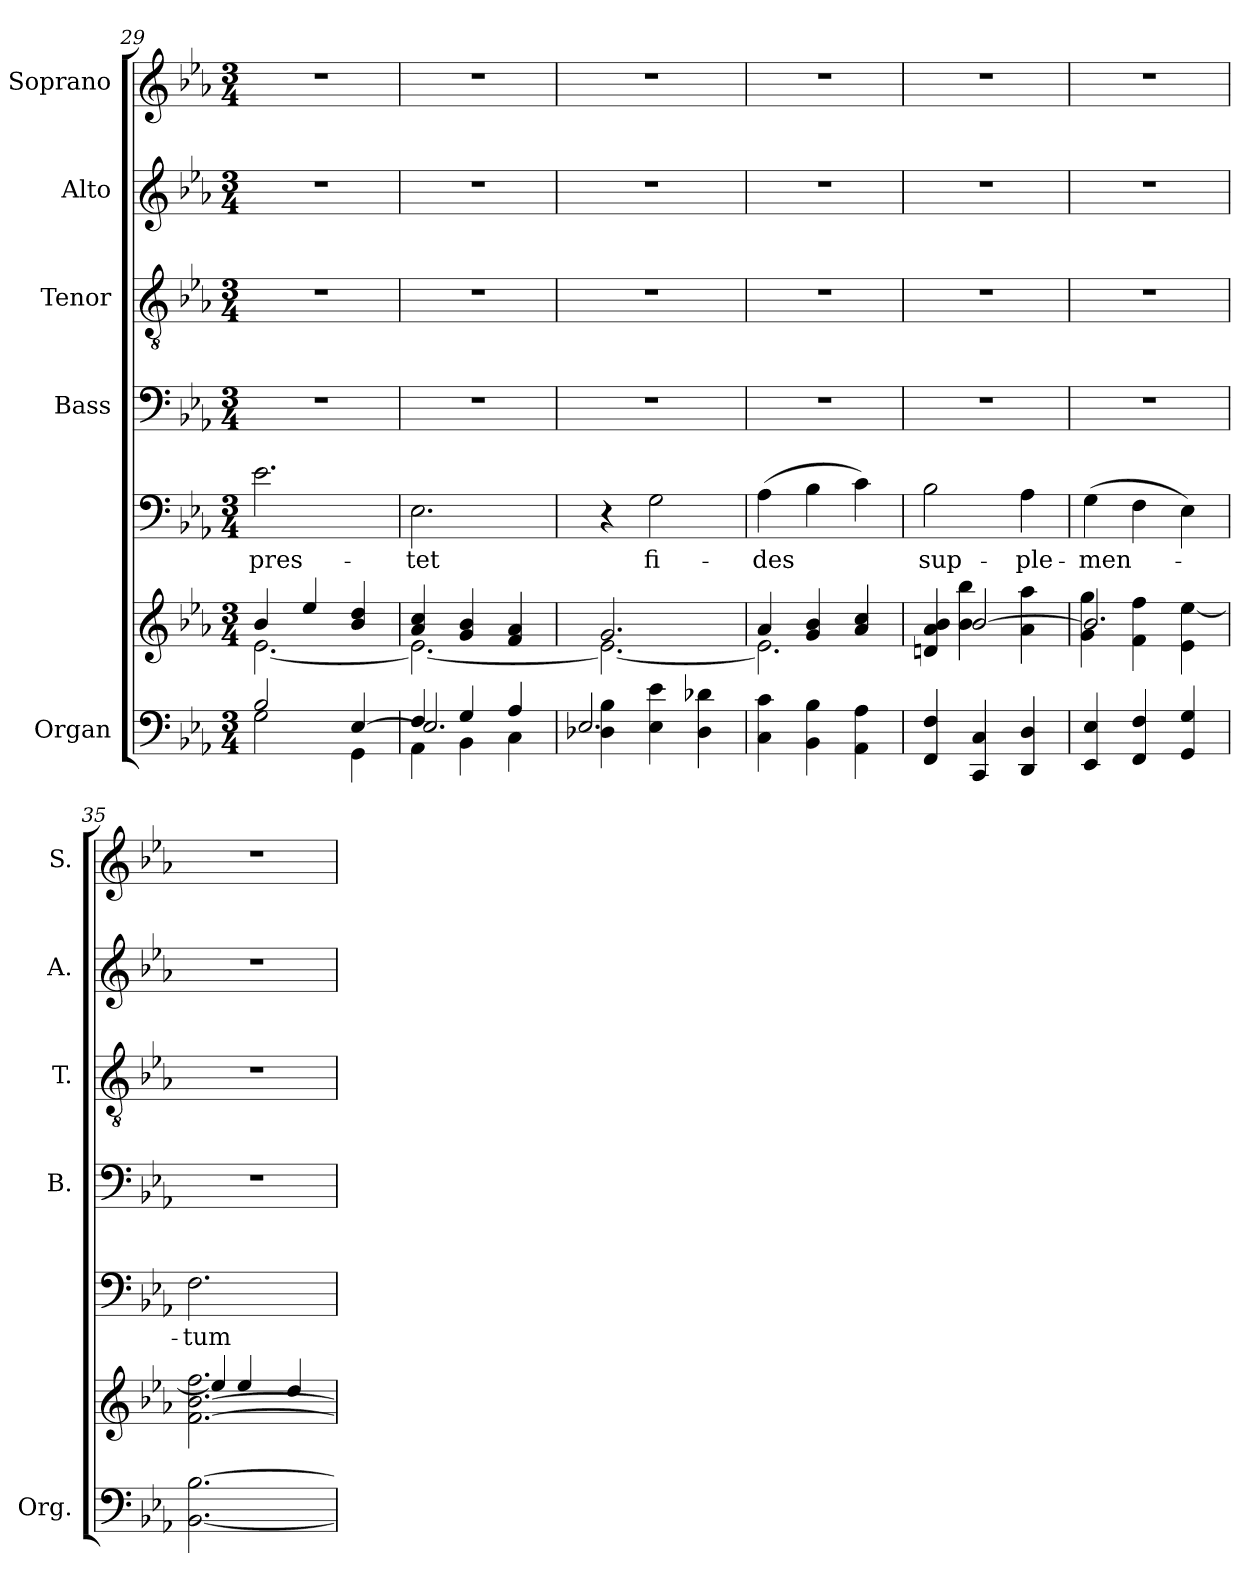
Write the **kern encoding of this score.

**kern	**kern	**kern	**text	**kern	**kern	**kern	**kern
*part6	*part6	*part5	*part5	*part4	*part3	*part2	*part1
*staff7	*staff6	*staff5	*staff5	*staff4	*staff3	*staff2	*staff1
*I"Organ	*	*	*	*I"Bass	*I"Tenor	*I"Alto	*I"Soprano
*I'Org.	*	*	*	*I'B.	*I'T.	*I'A.	*I'S.
*clefF4	*clefG2	*clefF4	*	*clefF4	*clefGv2	*clefG2	*clefG2
*	*	*	*	*	*ITrd7c12	*	*
*k[b-e-a-]	*k[b-e-a-]	*k[b-e-a-]	*	*k[b-e-a-]	*k[b-e-a-]	*k[b-e-a-]	*k[b-e-a-]
*E-:	*E-:	*E-:	*	*E-:	*E-:	*E-:	*E-:
*M3/4	*M3/4	*M3/4	*	*M3/4	*M3/4	*M3/4	*M3/4
=29	=29	=29	=29	=29	=29	=29	=29
*^	*^	*	*	*	*	*	*
!	!	!	!	!	!LO:LY:b:color=#000000	!LO:N:vis=1	!LO:N:vis=1	!LO:N:vis=1	!LO:N:vis=1
2B-i/	2Gi\	4b-i/	[<2.e-i\	2.e-i\	pres-	2.r	2.r	2.r	2.r
.	.	4ee-i/	.	.	.	.	.	.	.
[<4E-i/	4GGi\	4b-i/ 4ddi	.	.	.	.	.	.	.
=30	=30	=30	=30	=30	=30	=30	=30	=30	=30
*	*^	*	*	*	*	*	*	*	*
!	!	!	!	!	!	!LO:LY:b:color=#000000	!LO:N:vis=1	!LO:N:vis=1	!LO:N:vis=1	!LO:N:vis=1
4Fi/	2.E-i/]	4AA-i\	4a-i/ 4cci	2.e-i\_<	2.E-i\	-tet	2.r	2.r	2.r	2.r
4Gi/	.	4BB-i\	4gi/ 4b-i	.	.	.	.	.	.	.
4A-i/	.	4Ci\	4fi/ 4a-i	.	.	.	.	.	.	.
=31	=31	=31	=31	=31	=31	=31	=31	=31	=31	=31
!	!	!	!	!	!	!	!LO:N:vis=1	!LO:N:vis=1	!LO:N:vis=1	!LO:N:vis=1
*	*v	*v	*	*	*	*	*	*	*	*
4D-Xi\ 4B-i	2.E-i/	2.gi/	2.e-i\_<	4r	.	2.r	2.r	2.r	2.r
!	!	!	!	!	!LO:LY:b:color=#000000	!	!	!	!
4E-i\ 4e-i	.	.	.	2Gi\	fi-	.	.	.	.
4D-i\ 4d-Xi	.	.	.	.	.	.	.	.	.
*v	*v	*	*	*	*	*	*	*	*
=32	=32	=32	=32	=32	=32	=32	=32	=32
!	!	!	!	!LO:LY:b:color=#000000	!LO:N:vis=1	!LO:N:vis=1	!LO:N:vis=1	!LO:N:vis=1
4Ci\ 4ci	4a-i/	2.e-i\]	(4A-i\	-des	2.r	2.r	2.r	2.r
4BB-i\ 4B-i	4gi/ 4b-i	.	4B-i\	.	.	.	.	.
4AA-i\ 4A-i	4a-i/ 4cci	.	4ci\)	.	.	.	.	.
!!LO:LB:g=z
=33	=33	=33	=33	=33	=33	=33	=33	=33
!	!	!	!	!LO:LY:b:color=#000000	!LO:N:vis=1	!LO:N:vis=1	!LO:N:vis=1	!LO:N:vis=1
4FFi/ 4Fi	4dni/ 4a-i 4b-i	4ryy	2B-i\	sup-	2.r	2.r	2.r	2.r
4CCi/ 4Ci	[>2b-i/	4b-i\ 4bb-i	.	.	.	.	.	.
!	!	!	!	!LO:LY:b:color=#000000	!	!	!	!
4DDi/ 4Di	.	4a-i\ 4aa-i	4A-i\	-ple-	.	.	.	.
=34	=34	=34	=34	=34	=34	=34	=34	=34
!	!	!	!	!LO:LY:b:color=#000000	!LO:N:vis=1	!LO:N:vis=1	!LO:N:vis=1	!LO:N:vis=1
4EE-i/ 4E-i	2.b-i/]	4gi\ 4ggi	(4Gi\	-men-	2.r	2.r	2.r	2.r
4FFi/ 4Fi	.	4fi\ 4ffi	4Fi\	.	.	.	.	.
4GGi/ 4Gi	.	4e-i\ [<4ee-i	4E-i\)	.	.	.	.	.
=35	=35	=35	=35	=35	=35	=35	=35	=35
!	!	!	!	!LO:LY:b:color=#000000	!LO:N:vis=1	!LO:N:vis=1	!LO:N:vis=1	!LO:N:vis=1
[<2.BB-i\ [>2.B-i	[<2.fi\ [<2.b-i 2.ffi	4ee-i/]	2.Fi\	-tum	2.r	2.r	2.r	2.r
.	.	4ee-i/	.	.	.	.	.	.
.	.	4ddi/	.	.	.	.	.	.
*	*v	*v	*	*	*	*	*	*
=	=	=	=	=	=	=	=
*-	*-	*-	*-	*-	*-	*-	*-
